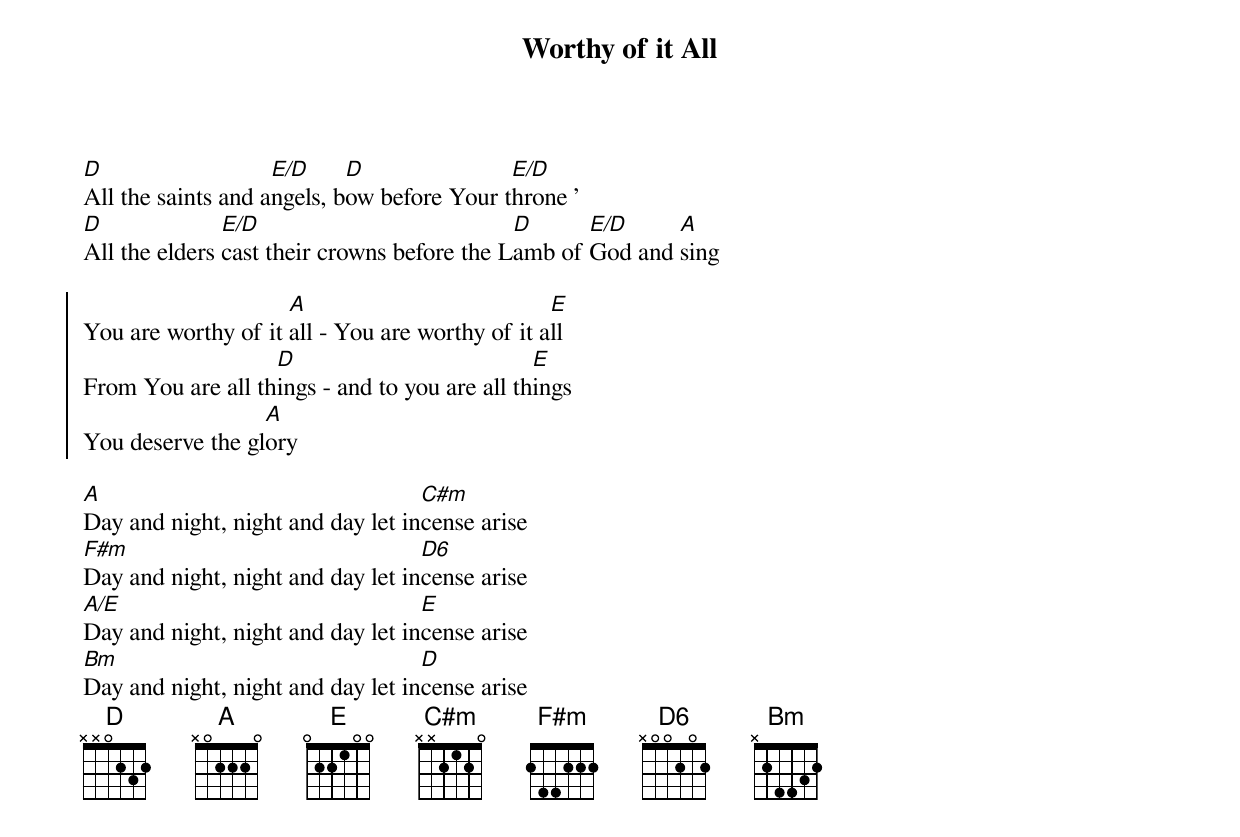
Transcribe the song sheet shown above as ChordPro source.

{title: Worthy of it All}
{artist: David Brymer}
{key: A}

{start_of_verse}
[D]All the saints and a[E/D]ngels, b[D]ow before Your t[E/D]hrone '
[D]All the elders [E/D]cast their crowns before the L[D]amb of [E/D]God and [A]sing
{end_of_verse}

{start_of_chorus}
You are worthy of it [A]all - You are worthy of it a[E]ll
From You are all th[D]ings - and to you are all th[E]ings
You deserve the gl[A]ory
{end_of_chorus}

{start_of_bridge}
[A]Day and night, night and day let in[C#m]cense arise
[F#m]Day and night, night and day let in[D6]cense arise
[A/E]Day and night, night and day let in[E]cense arise
[Bm]Day and night, night and day let in[D]cense arise
{end_of_bridge}
